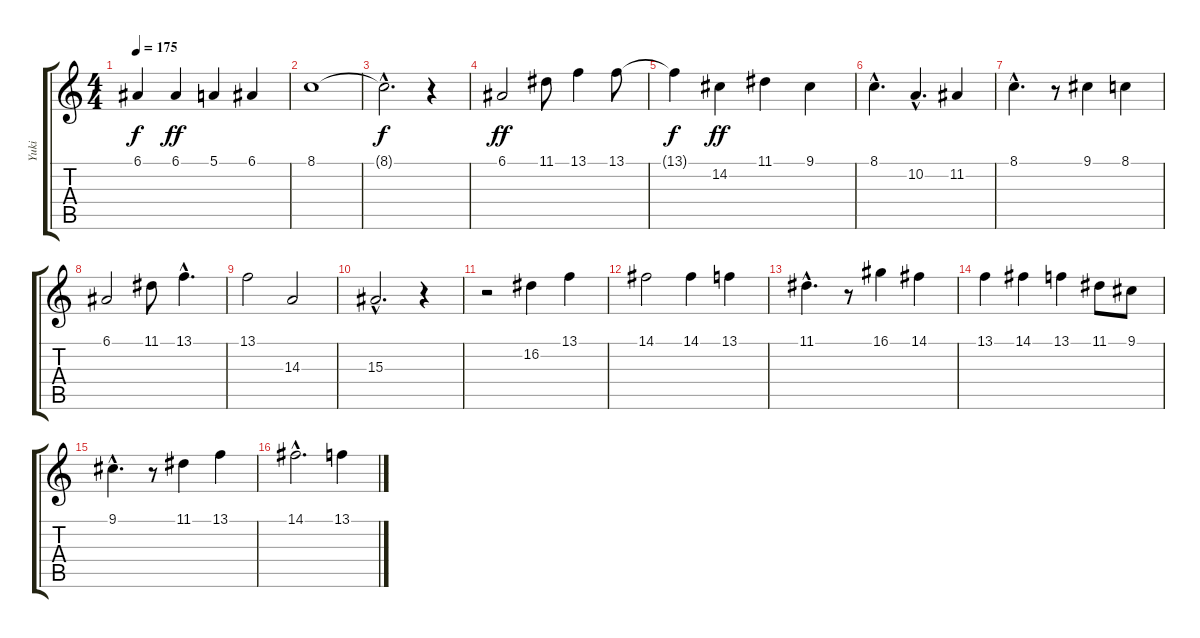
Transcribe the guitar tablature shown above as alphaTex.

\track ("Yuki" "Yuki") {instrument tenorsax}
\staff {score tabs}
\tuning (E4 B3 G3 D3 A2 E2) {hide}
\ts (4 4)
\tempo 175
\clef g2
\ks c
6.1{t}.4{dy f} 6.1.4{dy ff} 5.1.4 6.1.4 |
8.1.1 |
8.1{hac t}.2{d dy f} r.4 |
6.1.2{dy ff} 11.1.8 13.1.4 13.1.8 |
13.1{t}.4{dy f} 14.2.4{dy ff} 11.1.4 9.1.4 |
8.1{hac}.4{d} 10.2{hac}.4{d} 11.2.4 |
8.1{hac}.4{d} r.8 9.1.4 8.1.4 |
6.1.2 11.1.8 13.1{hac}.4{d} |
13.1.2 14.3.2 |
15.3{hac}.2{d} r.4 |
r.2 16.2.4 13.1.4 |
14.1.2 14.1.4 13.1.4 |
11.1{hac}.4{d} r.8 16.1.4 14.1.4 |
13.1.4 14.1.4 13.1.4 11.1.8 9.1.8 |
9.1{hac}.4{d} r.8 11.1.4 13.1.4 |
14.1{hac}.2{d} 13.1.4
